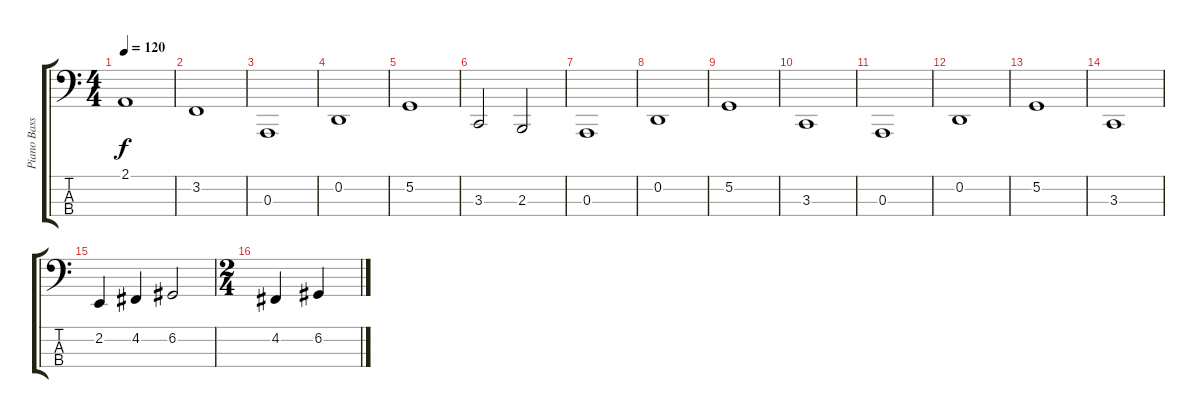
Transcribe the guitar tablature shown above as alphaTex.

\track ("Piano Bass" "Piano Bass") {instrument acousticgrandpiano}
\staff {score tabs}
\tuning (G2 D2 A1 E1) {hide}
\ts (4 4)
\tempo 120
\clef f4
\ks c
2.1.1{dy f} |
3.2.1 |
0.3.1 |
0.2.1 |
5.2.1 |
3.3.2 2.3.2 |
0.3.1 |
0.2.1 |
5.2.1 |
3.3.1 |
0.3.1 |
0.2.1 |
5.2.1 |
3.3.1 |
2.2.4 4.2.4 6.2.2 |
\ts (2 4)
4.2.4 6.2.4
